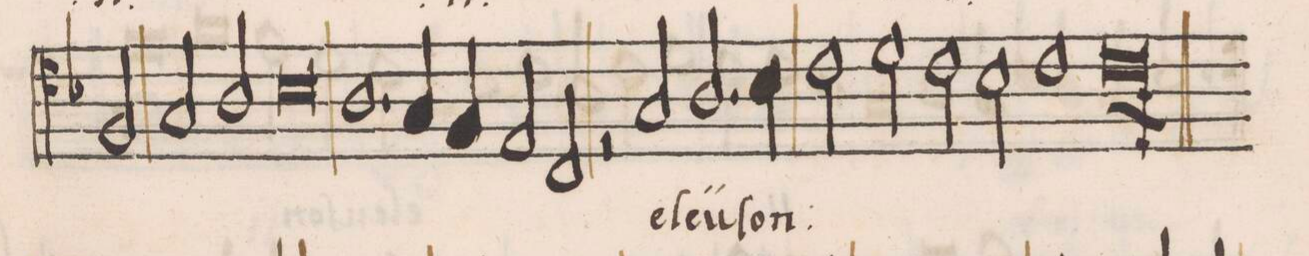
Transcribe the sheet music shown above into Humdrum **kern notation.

**kern	**text
*I"CANTVS	*
*clefC4	*
*k[b-]	*
*met(C|)	*
*M2/1	*
2F/	.
2G/	.
2A/	.
=80-	=80-
0B-	.
=81-	=81-
1.A	.
4G/	.
4F/	.
=82-	=82-
2E/	.
2C/	.
2r	.
2G/	-e-
=83-	=83-
2.A/	  le-
4B-\	-ii-
2c\	-ſon:
2d\	.
=84-	=84-
2c\	.
2B-\	.
1c	.
=85-	=85-
0cl	.
==	==
*-	*-
